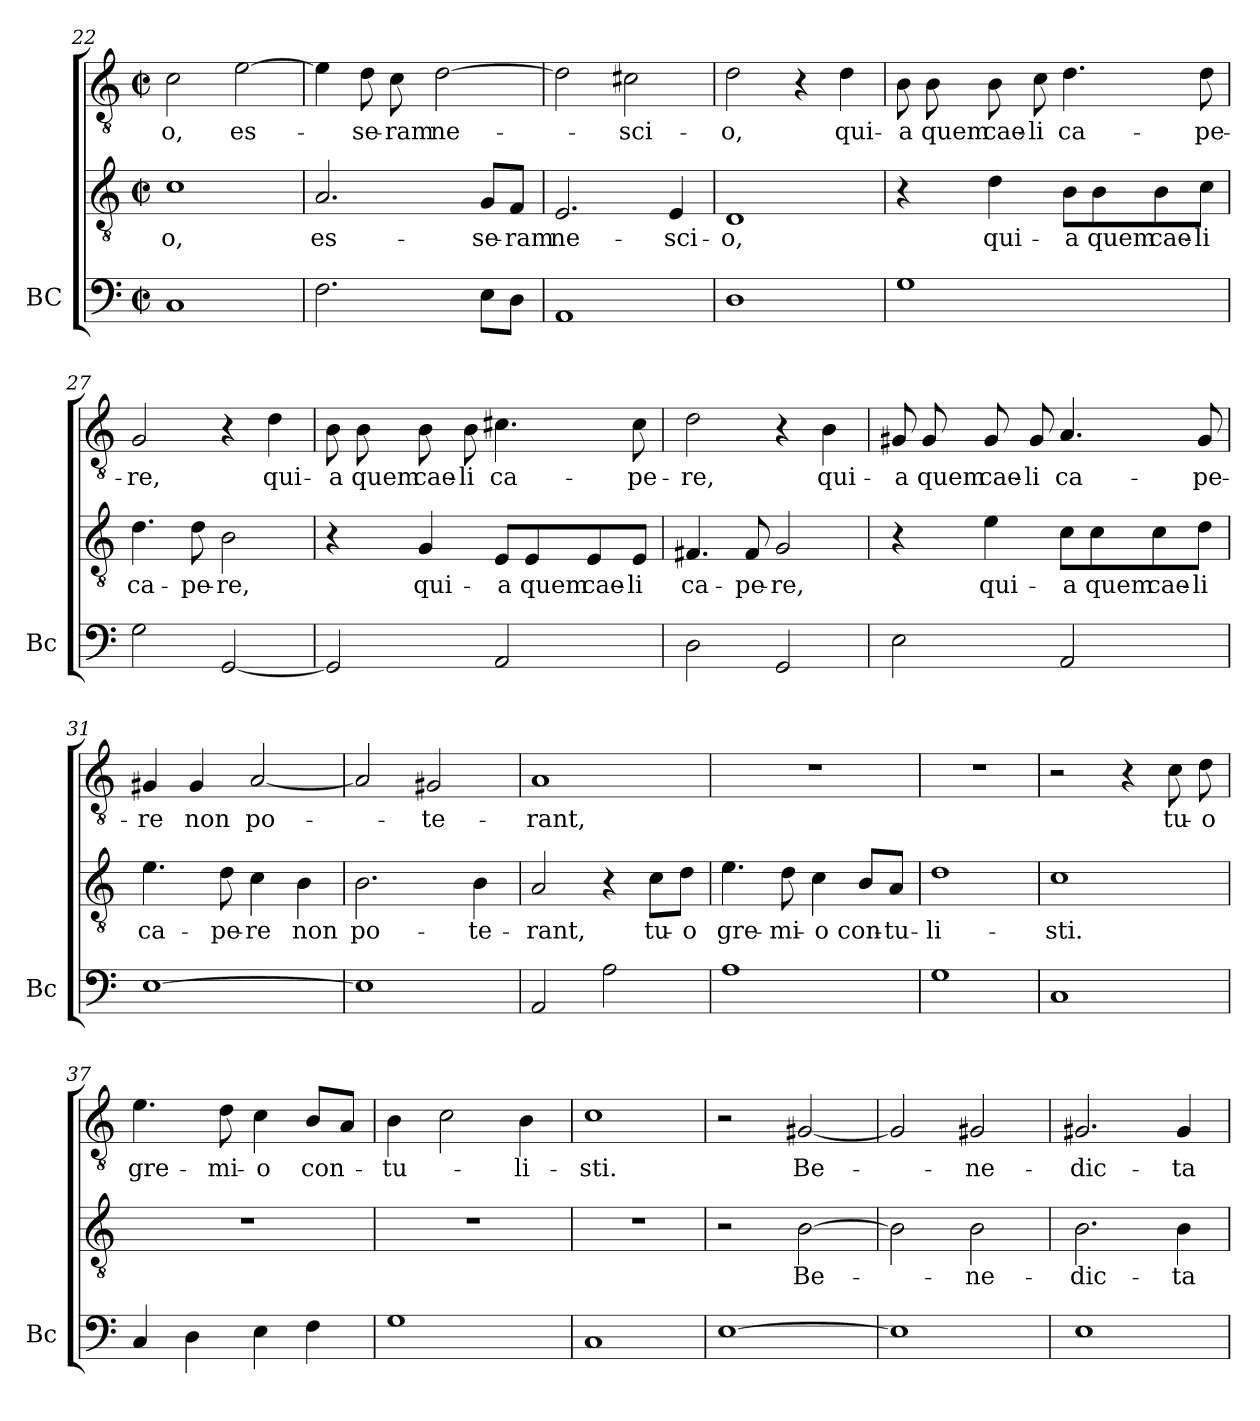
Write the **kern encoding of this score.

**kern	**kern	**text	**kern	**text
*part3	*part2	*part2	*part1	*part1
*staff3	*staff2	*staff2	*staff1	*staff1
*I"BC	*	*	*	*
*I'Bc	*	*	*	*
*clefF4	*clefGv2	*	*clefGv2	*
*k[]	*k[]	*	*k[]	*
*C:	*C:	*	*C:	*
*M2/2	*M2/2	*	*M2/2	*
*met(c|)	*met(c|)	*	*met(c|)	*
=22	=22	=22	=22	=22
!	!	!LO:LY:b	!	!LO:LY:b
1C	1c	-o,	2c\	-o,
!	!	!	!	!LO:LY:b
.	.	.	[2e\	es-
=23	=23	=23	=23	=23
!	!	!LO:LY:b	!	!
2.F\	2.A/	es-	4e\]	.
!	!	!	!	!LO:LY:b
.	.	.	8d\	-se-
!	!	!	!	!LO:LY:b
.	.	.	8c\	-ram
!	!	!	!	!LO:LY:b
.	.	.	[2d\	ne-
!	!	!LO:LY:b	!	!
8E\L	8G/L	-se-	.	.
!	!	!LO:LY:b	!	!
8D\J	8F/J	-ram	.	.
=24	=24	=24	=24	=24
!	!	!LO:LY:b	!	!
1AA	2.E/	ne-	2d\]	.
!	!	!	!	!LO:LY:b
.	.	.	2c#X\	-sci-
!	!	!LO:LY:b	!	!
.	4E/	-sci-	.	.
=25	=25	=25	=25	=25
!	!	!LO:LY:b	!	!LO:LY:b
1D	1D	-o,	2d\	-o,
.	.	.	4r	.
!	!	!	!	!LO:LY:b
.	.	.	4d\	qui-
=26	=26	=26	=26	=26
!	!	!	!	!LO:LY:b
1G	4r	.	8B\	-a
!	!	!	!	!LO:LY:b
.	.	.	8B\	quem
!	!	!LO:LY:b	!	!LO:LY:b
.	4d\	qui-	8B\	cae-
!	!	!	!	!LO:LY:b
.	.	.	8c\	-li
!	!	!LO:LY:b	!	!LO:LY:b
.	8B\L	-a	4.d\	ca-
!	!	!LO:LY:b	!	!
.	8B\	quem	.	.
!	!	!LO:LY:b	!	!
.	8B\	cae-	.	.
!	!	!LO:LY:b	!	!LO:LY:b
.	8c\J	-li	8d\	-pe-
!!LO:PB:g=z
=27	=27	=27	=27	=27
!	!	!LO:LY:b	!	!LO:LY:b
2G\	4.d\	ca-	2G/	-re,
!	!	!LO:LY:b	!	!
.	8d\	-pe-	.	.
!	!	!LO:LY:b	!	!
[2GG/	2B\	-re,	4r	.
!	!	!	!	!LO:LY:b
.	.	.	4d\	qui-
=28	=28	=28	=28	=28
!	!	!	!	!LO:LY:b
2GG/]	4r	.	8B\	-a
!	!	!	!	!LO:LY:b
.	.	.	8B\	quem
!	!	!LO:LY:b	!	!LO:LY:b
.	4G/	qui-	8B\	cae-
!	!	!	!	!LO:LY:b
.	.	.	8B\	-li
!	!	!LO:LY:b	!	!LO:LY:b
2AA/	8E/L	-a	4.c#X\	ca-
!	!	!LO:LY:b	!	!
.	8E/	quem	.	.
!	!	!LO:LY:b	!	!
.	8E/	cae-	.	.
!	!	!LO:LY:b	!	!LO:LY:b
.	8E/J	-li	8c#\	-pe-
=29	=29	=29	=29	=29
!	!	!LO:LY:b	!	!LO:LY:b
2D\	4.F#X/	ca-	2d\	-re,
!	!	!LO:LY:b	!	!
.	8F#/	-pe-	.	.
!	!	!LO:LY:b	!	!
2GG/	2G/	-re,	4r	.
!	!	!	!	!LO:LY:b
.	.	.	4B\	qui-
=30	=30	=30	=30	=30
!	!	!	!	!LO:LY:b
2E\	4r	.	8G#X/	-a
!	!	!	!	!LO:LY:b
.	.	.	8G#/	quem
!	!	!LO:LY:b	!	!LO:LY:b
.	4e\	qui-	8G#/	cae-
!	!	!	!	!LO:LY:b
.	.	.	8G#/	-li
!	!	!LO:LY:b	!	!LO:LY:b
2AA/	8c\L	-a	4.A/	ca-
!	!	!LO:LY:b	!	!
.	8c\	quem	.	.
!	!	!LO:LY:b	!	!
.	8c\	cae-	.	.
!	!	!LO:LY:b	!	!LO:LY:b
.	8d\J	-li	8G#/	-pe-
!!LO:LB:g=z
=31	=31	=31	=31	=31
!	!	!LO:LY:b	!	!LO:LY:b
[1E	4.e\	ca-	4G#X/	-re
!	!	!	!	!LO:LY:b
.	.	.	4G#/	non
!	!	!LO:LY:b	!	!
.	8d\	-pe-	.	.
!	!	!LO:LY:b	!	!LO:LY:b
.	4c\	-re	[2A/	po-
!	!	!LO:LY:b	!	!
.	4B\	non	.	.
=32	=32	=32	=32	=32
!	!	!LO:LY:b	!	!
1E]	2.B\	po-	2A/]	.
!	!	!	!	!LO:LY:b
.	.	.	2G#X/	-te-
!	!	!LO:LY:b	!	!
.	4B\	-te-	.	.
=33	=33	=33	=33	=33
!	!	!LO:LY:b	!	!LO:LY:b
2AA/	2A/	-rant,	1A	-rant,
2A\	4r	.	.	.
!	!	!LO:LY:b	!	!
.	8c\L	tu-	.	.
!	!	!LO:LY:b	!	!
.	8d\J	-o	.	.
=34	=34	=34	=34	=34
!	!	!LO:LY:b	!	!
1A	4.e\	gre-	1r	.
!	!	!LO:LY:b	!	!
.	8d\	-mi-	.	.
!	!	!LO:LY:b	!	!
.	4c\	-o	.	.
!	!	!LO:LY:b	!	!
.	8B/L	con-	.	.
!	!	!LO:LY:b	!	!
.	8A/J	-tu-	.	.
=35	=35	=35	=35	=35
!	!	!LO:LY:b	!	!
1G	1d	-li-	1r	.
=36	=36	=36	=36	=36
!	!	!LO:LY:b	!	!
1C	1c	-sti.	2r	.
.	.	.	4r	.
!	!	!	!	!LO:LY:b
.	.	.	8c\	tu-
!	!	!	!	!LO:LY:b
.	.	.	8d\	-o
=37	=37	=37	=37	=37
!	!	!	!	!LO:LY:b
4C/	1r	.	4.e\	gre-
4D\	.	.	.	.
!	!	!	!	!LO:LY:b
.	.	.	8d\	-mi-
!	!	!	!	!LO:LY:b
4E\	.	.	4c\	-o
!	!	!	!	!LO:LY:b
4F\	.	.	8B/L	con-
.	.	.	8A/J	.
!!LO:LB:g=z
=38	=38	=38	=38	=38
!	!	!	!	!LO:LY:b
1G	1r	.	4B\	-tu-
.	.	.	2c\	.
!	!	!	!	!LO:LY:b
.	.	.	4B\	-li-
=39	=39	=39	=39	=39
!	!	!	!	!LO:LY:b
1C	1r	.	1c	-sti.
=40	=40	=40	=40	=40
[1E	2r	.	2r	.
!	!	!LO:LY:b	!	!LO:LY:b
.	[2B\	Be-	[2G#X/	Be-
=41	=41	=41	=41	=41
1E]	2B\]	.	2G#/]	.
!	!	!LO:LY:b	!	!LO:LY:b
.	2B\	-ne-	2G#X/	-ne-
=42	=42	=42	=42	=42
!	!	!LO:LY:b	!	!LO:LY:b
1E	2.B\	-dic-	2.G#X/	-dic-
!	!	!LO:LY:b	!	!LO:LY:b
.	4B\	-ta	4G#/	-ta
=	=	=	=	=
*-	*-	*-	*-	*-
